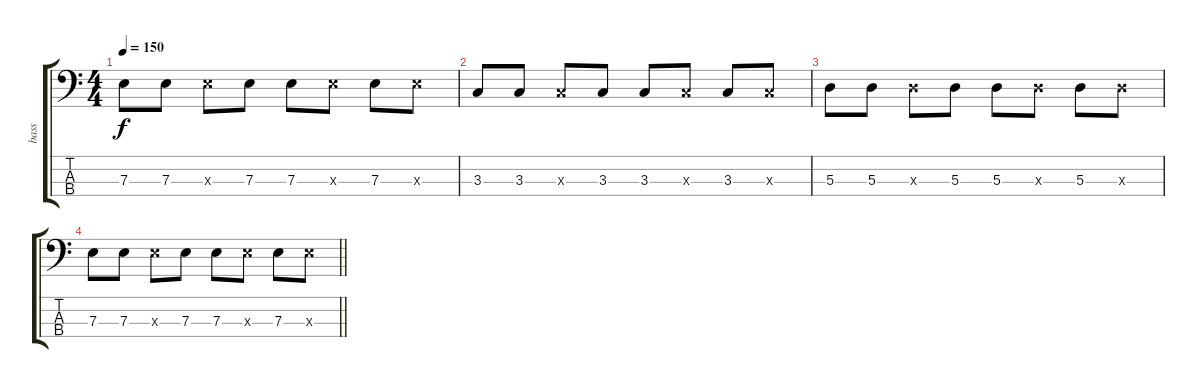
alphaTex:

\track ("bass" "bass") {instrument electricbassfinger}
\staff {score tabs}
\tuning (G2 D2 A1 E1) {hide}
\ts (4 4)
\tempo 150
\clef f4
\ks c
7.3.8{dy f} 7.3.8 7.3{x}.8 7.3.8 7.3.8 7.3{x}.8 7.3.8 7.3{x}.8 |
3.3.8 3.3.8 3.3{x}.8 3.3.8 3.3.8 3.3{x}.8 3.3.8 3.3{x}.8 |
5.3.8 5.3.8 5.3{x}.8 5.3.8 5.3.8 5.3{x}.8 5.3.8 5.3{x}.8 |
\barLineRight lightlight
7.3.8 7.3.8 7.3{x}.8 7.3.8 7.3.8 7.3{x}.8 7.3.8 7.3{x}.8
